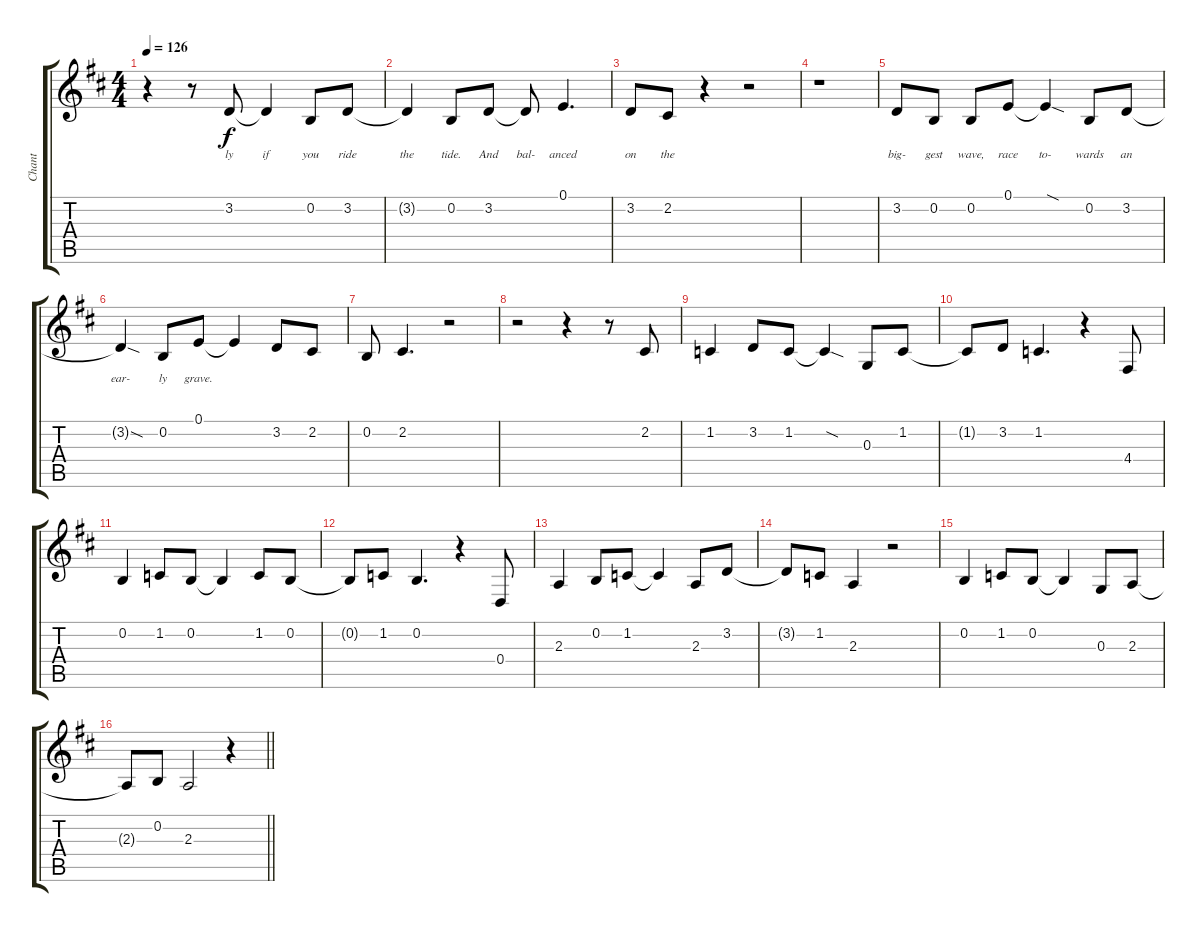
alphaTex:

\track ("Chant" "Chant") {instrument flute}
\staff {score tabs}
\tuning (E4 B3 G3 D3 A2 E2) {hide}
\ts (4 4)
\tempo 126
\clef g2
\ks d
r.4{dy f} r.8 3.2.8{lyrics (0 "ly") lyrics (1 "") lyrics (2 "") lyrics (3 "") lyrics (4 "")} 3.2{t}.4{lyrics (0 "if") lyrics (1 "") lyrics (2 "") lyrics (3 "") lyrics (4 "")} 0.2.8{lyrics (0 "you") lyrics (1 "") lyrics (2 "") lyrics (3 "") lyrics (4 "")} 3.2.8{lyrics (0 "ride") lyrics (1 "") lyrics (2 "") lyrics (3 "") lyrics (4 "")} |
3.2{t}.4{lyrics (0 "the") lyrics (1 "") lyrics (2 "") lyrics (3 "") lyrics (4 "")} 0.2.8{lyrics (0 "tide.") lyrics (1 "") lyrics (2 "") lyrics (3 "") lyrics (4 "")} 3.2.8{lyrics (0 "And") lyrics (1 "") lyrics (2 "") lyrics (3 "") lyrics (4 "")} 3.2{t}.8{lyrics (0 "bal-") lyrics (1 "") lyrics (2 "") lyrics (3 "") lyrics (4 "")} 0.1.4{d lyrics (0 "anced") lyrics (1 "") lyrics (2 "") lyrics (3 "") lyrics (4 "")} |
3.2.8{lyrics (0 "on") lyrics (1 "") lyrics (2 "") lyrics (3 "") lyrics (4 "")} 2.2.8{lyrics (0 "the") lyrics (1 "") lyrics (2 "") lyrics (3 "") lyrics (4 "")} r.4 r.2 |
r.1 |
3.2.8{lyrics (0 "big-") lyrics (1 "") lyrics (2 "") lyrics (3 "") lyrics (4 "")} 0.2.8{lyrics (0 "gest") lyrics (1 "") lyrics (2 "") lyrics (3 "") lyrics (4 "")} 0.2.8{lyrics (0 "wave,") lyrics (1 "") lyrics (2 "") lyrics (3 "") lyrics (4 "")} 0.1.8{lyrics (0 "race") lyrics (1 "") lyrics (2 "") lyrics (3 "") lyrics (4 "")} 0.1{sod t}.4{lyrics (0 "to-") lyrics (1 "") lyrics (2 "") lyrics (3 "") lyrics (4 "")} 0.2.8{lyrics (0 "wards") lyrics (1 "") lyrics (2 "") lyrics (3 "") lyrics (4 "")} 3.2.8{lyrics (0 "an") lyrics (1 "") lyrics (2 "") lyrics (3 "") lyrics (4 "")} |
3.2{sod t}.4{lyrics (0 "ear-") lyrics (1 "") lyrics (2 "") lyrics (3 "") lyrics (4 "")} 0.2.8{lyrics (0 "ly") lyrics (1 "") lyrics (2 "") lyrics (3 "") lyrics (4 "")} 0.1.8{lyrics (0 "grave.") lyrics (1 "") lyrics (2 "") lyrics (3 "") lyrics (4 "")} 0.1{t}.4 3.2.8 2.2.8 |
0.2.8 2.2.4{d} r.2 |
r.2 r.4 r.8 2.2.8 |
1.2.4 3.2.8 1.2.8 1.2{sod t}.4 0.3.8 1.2.8 |
1.2{t}.8 3.2.8 1.2.4{d} r.4 4.4.8 |
0.2.4 1.2.8 0.2.8 0.2{t}.4 1.2.8 0.2.8 |
0.2{t}.8 1.2.8 0.2.4{d} r.4 0.4.8 |
2.3.4 0.2.8 1.2.8 1.2{t}.4 2.3.8 3.2.8 |
3.2{t}.8 1.2.8 2.3.4 r.2 |
0.2.4 1.2.8 0.2.8 0.2{t}.4 0.3.8 2.3.8 |
\barLineRight lightlight
2.3{t}.8 0.2.8 2.3.2 r.4
